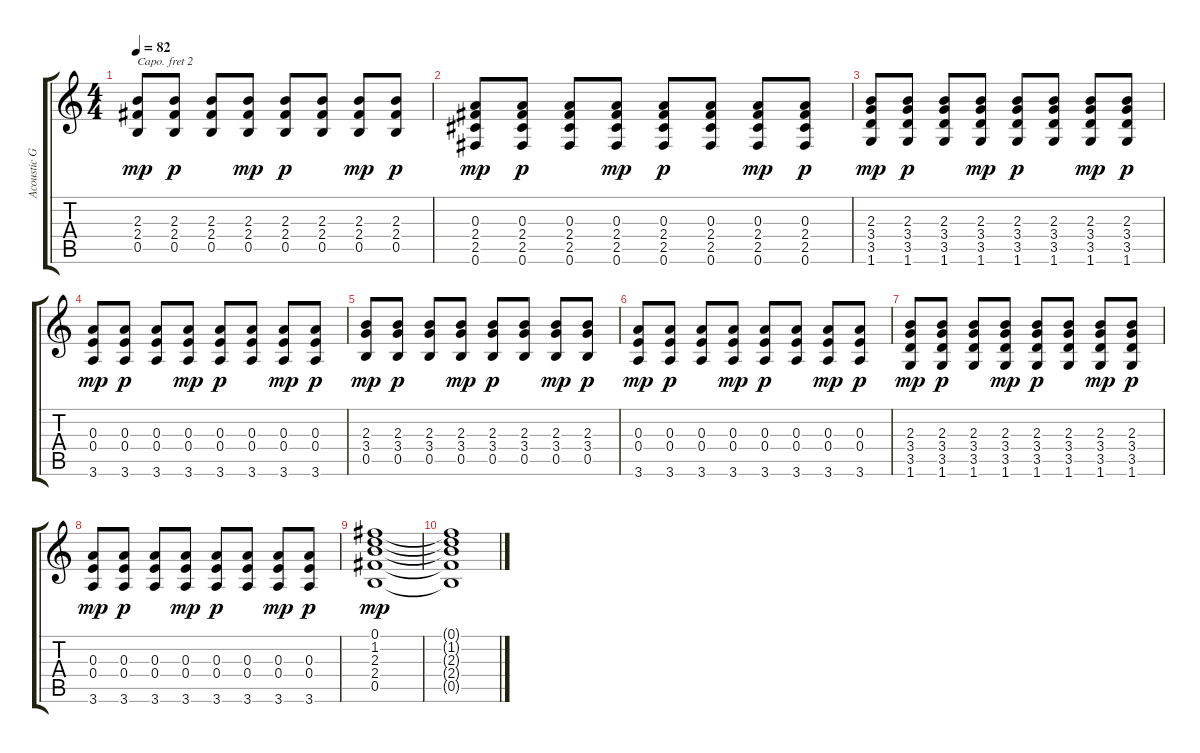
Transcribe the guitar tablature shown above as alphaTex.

\track ("Acoustic Guitar" "Acoustic G") {instrument acousticguitarsteel}
\staff {score tabs}
\capo 2
\tuning (E4 B3 G3 D3 A2 E2) {hide}
\ts (4 4)
\tempo 82
\clef g2
\ks c
(2.3 2.4 0.5).8{dy mp} (2.3 2.4 0.5).8{dy p} (2.3 2.4 0.5).8 (2.3 2.4 0.5).8{dy mp} (2.3 2.4 0.5).8{dy p} (2.3 2.4 0.5).8 (2.3 2.4 0.5).8{dy mp} (2.3 2.4 0.5).8{dy p} |
(0.3 2.4 2.5 0.6).8{dy mp} (0.3 2.4 2.5 0.6).8{dy p} (0.3 2.4 2.5 0.6).8 (0.3 2.4 2.5 0.6).8{dy mp} (0.3 2.4 2.5 0.6).8{dy p} (0.3 2.4 2.5 0.6).8 (0.3 2.4 2.5 0.6).8{dy mp} (0.3 2.4 2.5 0.6).8{dy p} |
(2.3 3.4 3.5 1.6).8{dy mp} (2.3 3.4 3.5 1.6).8{dy p} (2.3 3.4 3.5 1.6).8 (2.3 3.4 3.5 1.6).8{dy mp} (2.3 3.4 3.5 1.6).8{dy p} (2.3 3.4 3.5 1.6).8 (2.3 3.4 3.5 1.6).8{dy mp} (2.3 3.4 3.5 1.6).8{dy p} |
(0.3 0.4 3.6).8{dy mp} (0.3 0.4 3.6).8{dy p} (0.3 0.4 3.6).8 (0.3 0.4 3.6).8{dy mp} (0.3 0.4 3.6).8{dy p} (0.3 0.4 3.6).8 (0.3 0.4 3.6).8{dy mp} (0.3 0.4 3.6).8{dy p} |
(2.3 3.4 0.5).8{dy mp} (2.3 3.4 0.5).8{dy p} (2.3 3.4 0.5).8 (2.3 3.4 0.5).8{dy mp} (2.3 3.4 0.5).8{dy p} (2.3 3.4 0.5).8 (2.3 3.4 0.5).8{dy mp} (2.3 3.4 0.5).8{dy p} |
(0.3 0.4 3.6).8{dy mp} (0.3 0.4 3.6).8{dy p} (0.3 0.4 3.6).8 (0.3 0.4 3.6).8{dy mp} (0.3 0.4 3.6).8{dy p} (0.3 0.4 3.6).8 (0.3 0.4 3.6).8{dy mp} (0.3 0.4 3.6).8{dy p} |
(2.3 3.4 3.5 1.6).8{dy mp} (2.3 3.4 3.5 1.6).8{dy p} (2.3 3.4 3.5 1.6).8 (2.3 3.4 3.5 1.6).8{dy mp} (2.3 3.4 3.5 1.6).8{dy p} (2.3 3.4 3.5 1.6).8 (2.3 3.4 3.5 1.6).8{dy mp} (2.3 3.4 3.5 1.6).8{dy p} |
(0.3 0.4 3.6).8{dy mp} (0.3 0.4 3.6).8{dy p} (0.3 0.4 3.6).8 (0.3 0.4 3.6).8{dy mp} (0.3 0.4 3.6).8{dy p} (0.3 0.4 3.6).8 (0.3 0.4 3.6).8{dy mp} (0.3 0.4 3.6).8{dy p} |
(0.1 1.2 2.3 2.4 0.5).1{dy mp} |
(0.1{t} 1.2{t} 2.3{t} 2.4{t} 0.5{t}).1
